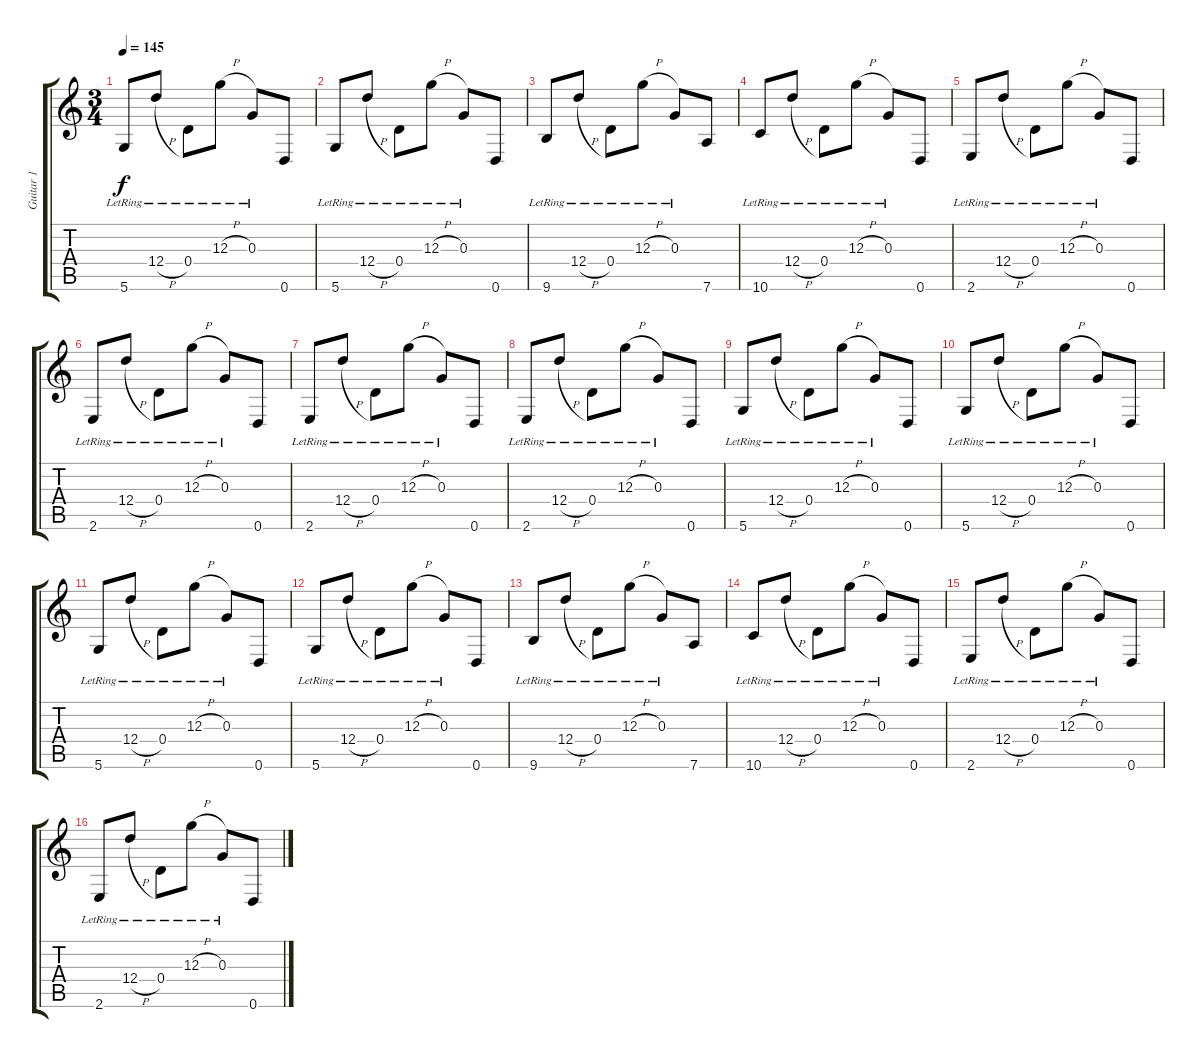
\track ("Guitar 1" "Guitar 1") {instrument electricguitarclean}
\staff {score tabs}
\tuning (E4 B3 G3 D3 A2 D2) {hide}
\ts (3 4)
\tempo 145
\clef g2
\ks c
5.6{lr}.8{dy f} 12.4{h lr}.8 0.4{lr}.8 12.3{h lr}.8 0.3{lr}.8 0.6.8 |
5.6{lr}.8 12.4{h lr}.8 0.4{lr}.8 12.3{h lr}.8 0.3{lr}.8 0.6.8 |
9.6{lr}.8 12.4{h lr}.8 0.4{lr}.8 12.3{h lr}.8 0.3{lr}.8 7.6.8 |
10.6{lr}.8 12.4{h lr}.8 0.4{lr}.8 12.3{h lr}.8 0.3{lr}.8 0.6.8 |
2.6{lr}.8 12.4{h lr}.8 0.4{lr}.8 12.3{h lr}.8 0.3{lr}.8 0.6.8 |
2.6{lr}.8 12.4{h lr}.8 0.4{lr}.8 12.3{h lr}.8 0.3{lr}.8 0.6.8 |
2.6{lr}.8 12.4{h lr}.8 0.4{lr}.8 12.3{h lr}.8 0.3{lr}.8 0.6.8 |
2.6{lr}.8 12.4{h lr}.8 0.4{lr}.8 12.3{h lr}.8 0.3{lr}.8 0.6.8 |
5.6{lr}.8 12.4{h lr}.8 0.4{lr}.8 12.3{h lr}.8 0.3{lr}.8 0.6.8 |
5.6{lr}.8 12.4{h lr}.8 0.4{lr}.8 12.3{h lr}.8 0.3{lr}.8 0.6.8 |
5.6{lr}.8 12.4{h lr}.8 0.4{lr}.8 12.3{h lr}.8 0.3{lr}.8 0.6.8 |
5.6{lr}.8 12.4{h lr}.8 0.4{lr}.8 12.3{h lr}.8 0.3{lr}.8 0.6.8 |
9.6{lr}.8 12.4{h lr}.8 0.4{lr}.8 12.3{h lr}.8 0.3{lr}.8 7.6.8 |
10.6{lr}.8 12.4{h lr}.8 0.4{lr}.8 12.3{h lr}.8 0.3{lr}.8 0.6.8 |
2.6{lr}.8 12.4{h lr}.8 0.4{lr}.8 12.3{h lr}.8 0.3{lr}.8 0.6.8 |
2.6{lr}.8 12.4{h lr}.8 0.4{lr}.8 12.3{h lr}.8 0.3{lr}.8 0.6.8
